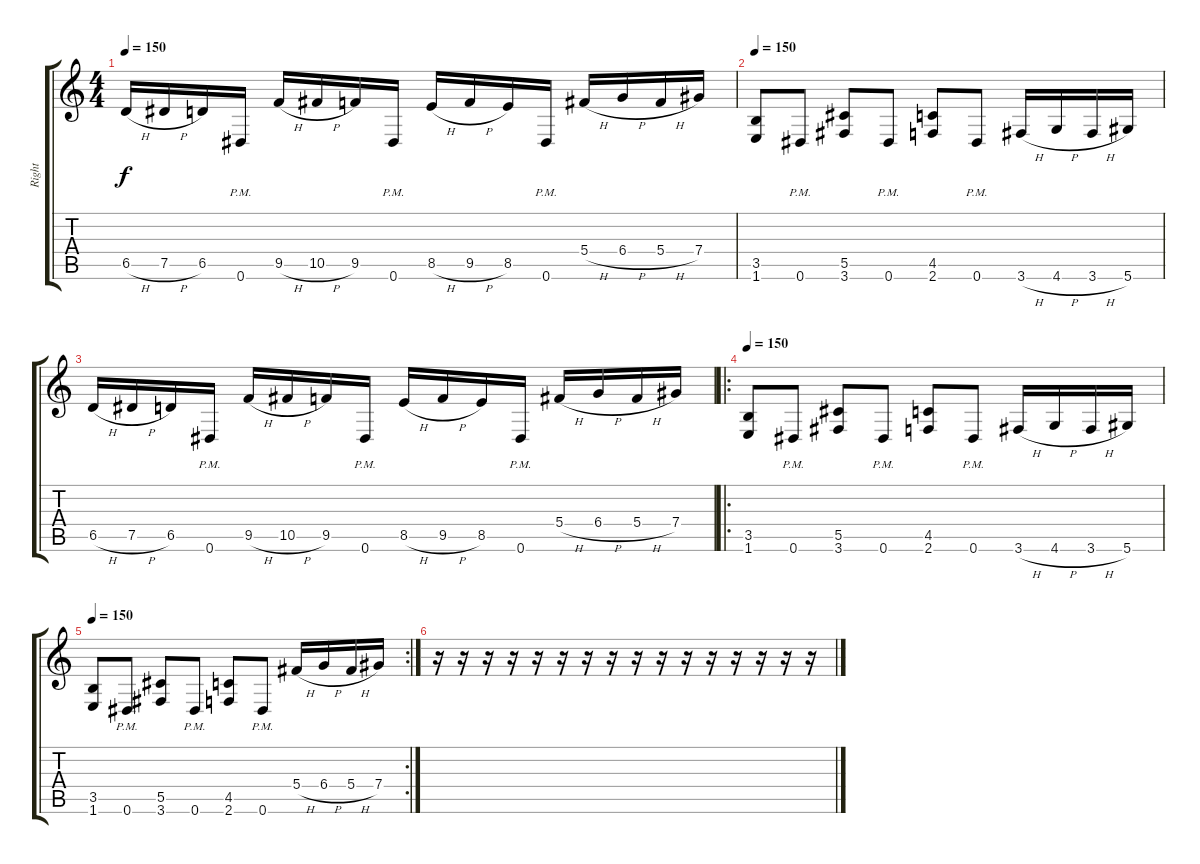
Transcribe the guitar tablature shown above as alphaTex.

\track ("Right" "Right") {instrument distortionguitar}
\staff {score tabs}
\tuning (Eb4 Bb3 Gb3 Db3 Ab2 Eb2) {hide}
\ts (4 4)
\tempo 150
\clef g2
\ks c
6.5{h}.16{dy f} 7.5{h}.16 6.5.16 0.6{pm}.16 9.5{h}.16 10.5{h}.16 9.5.16 0.6{pm}.16 8.5{h}.16 9.5{h}.16 8.5.16 0.6{pm}.16 5.4{h}.16 6.4{h}.16 5.4{h}.16 7.4.16 |
\tempo 150
(3.5 1.6).8 0.6{pm}.8 (5.5 3.6).8 0.6{pm}.8 (4.5 2.6).8 0.6{pm}.8 3.6{h}.16 4.6{h}.16 3.6{h}.16 5.6.16 |
6.5{h}.16 7.5{h}.16 6.5.16 0.6{pm}.16 9.5{h}.16 10.5{h}.16 9.5.16 0.6{pm}.16 8.5{h}.16 9.5{h}.16 8.5.16 0.6{pm}.16 5.4{h}.16 6.4{h}.16 5.4{h}.16 7.4.16 |
\ro
\tempo 150
(3.5 1.6).8 0.6{pm}.8 (5.5 3.6).8 0.6{pm}.8 (4.5 2.6).8 0.6{pm}.8 3.6{h}.16 4.6{h}.16 3.6{h}.16 5.6.16 |
\rc 2
\tempo 150
(3.5 1.6).8 0.6{pm}.8 (5.5 3.6).8 0.6{pm}.8 (4.5 2.6).8 0.6{pm}.8 5.4{h}.16 6.4{h}.16 5.4{h}.16 7.4.16 |
r.16 r.16 r.16 r.16 r.16 r.16 r.16 r.16 r.16 r.16 r.16 r.16 r.16 r.16 r.16 r.16
